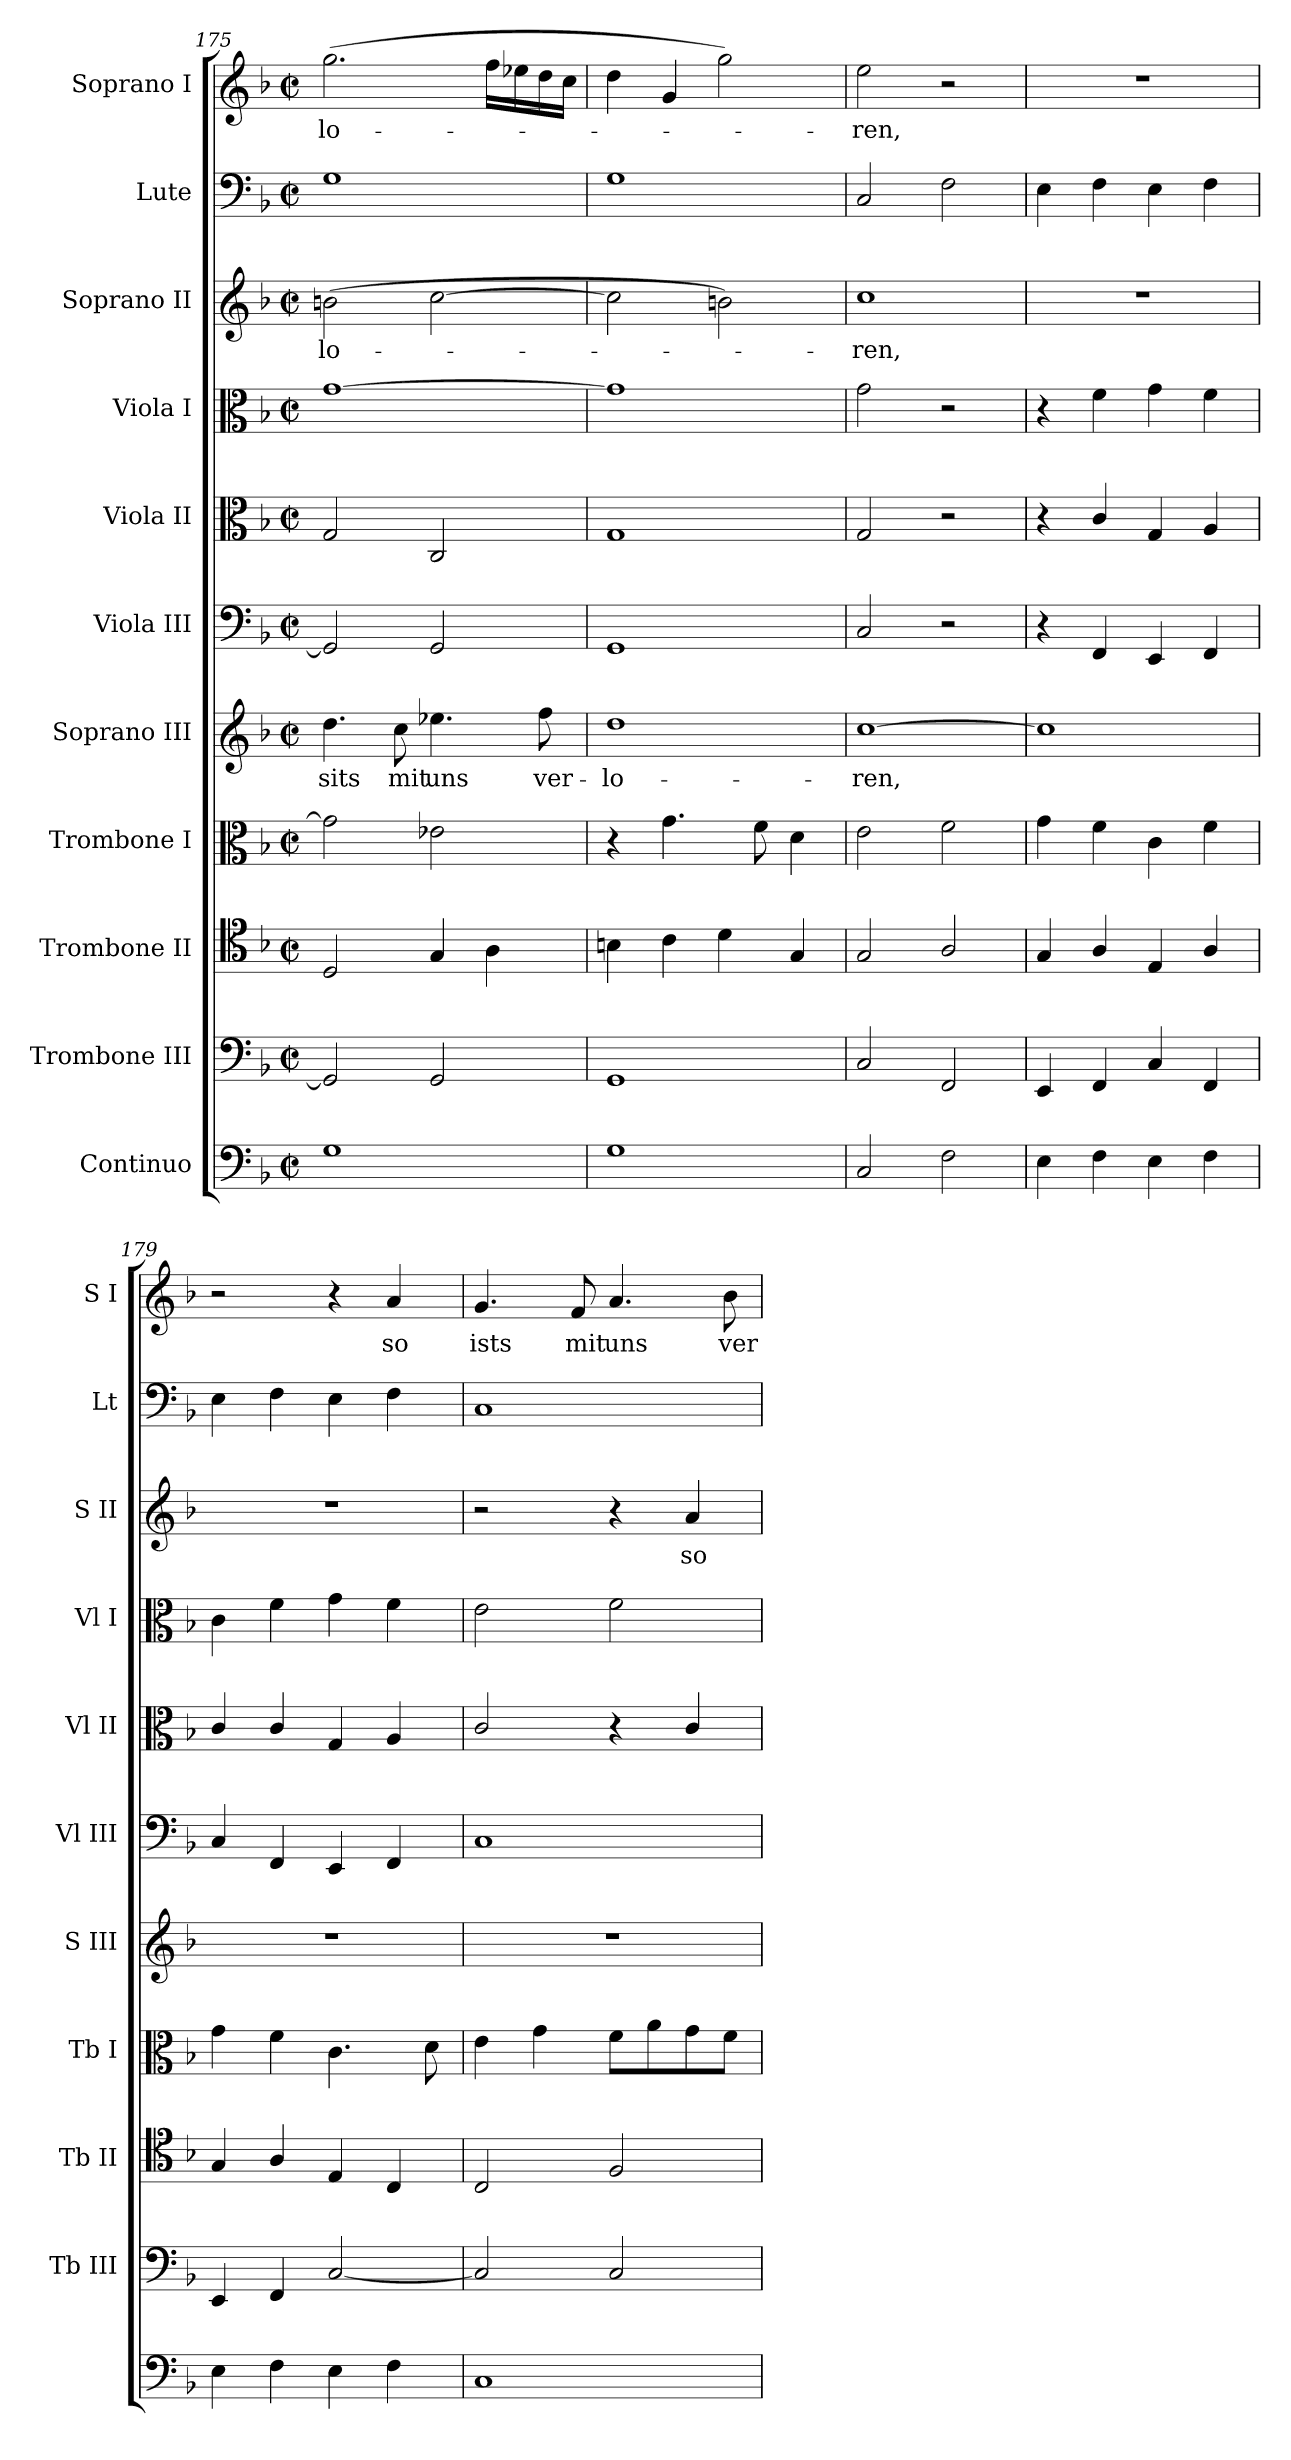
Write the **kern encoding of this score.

**kern	**kern	**kern	**kern	**kern	**text	**kern	**kern	**kern	**kern	**text	**kern	**kern	**text
*part11	*part10	*part9	*part8	*part7	*part7	*part6	*part5	*part4	*part3	*part3	*part2	*part1	*part1
*staff11	*staff10	*staff9	*staff8	*staff7	*staff7	*staff6	*staff5	*staff4	*staff3	*staff3	*staff2	*staff1	*staff1
*I"Continuo	*I"Trombone III	*I"Trombone II	*I"Trombone I	*I"Soprano III	*	*I"Viola III	*I"Viola II	*I"Viola I	*I"Soprano II	*	*I"Lute	*I"Soprano I	*
*	*I'Tb III	*I'Tb II	*I'Tb I	*I'S III	*	*I'Vl III	*I'Vl II	*I'Vl I	*I'S II	*	*I'Lt	*I'S I	*
*clefF4	*clefF4	*clefC4	*clefC3	*clefG2	*	*clefF4	*clefC3	*clefC3	*clefG2	*	*clefF4	*clefG2	*
*k[b-]	*k[b-]	*k[b-]	*k[b-]	*k[b-]	*	*k[b-]	*k[b-]	*k[b-]	*k[b-]	*	*k[b-]	*k[b-]	*
*F:	*F:	*F:	*F:	*F:	*	*F:	*F:	*F:	*F:	*	*F:	*F:	*
*M2/2	*M2/2	*M2/2	*M2/2	*M2/2	*	*M2/2	*M2/2	*M2/2	*M2/2	*	*M2/2	*M2/2	*
*met(c|)	*met(c|)	*met(c|)	*met(c|)	*met(c|)	*	*met(c|)	*met(c|)	*met(c|)	*met(c|)	*	*met(c|)	*met(c|)	*
=175	=175	=175	=175	=175	=175	=175	=175	=175	=175	=175	=175	=175	=175
!	!	!	!	!	!LO:LY:b	!	!	!	!	!LO:LY:b	!	!	!LO:LY:b
1G	2GG]	2D	2g]	4.dd	sits	2GG]	2G	[1g	(>2bn	-lo-	1G	(>2.gg	-lo-
!	!	!	!	!	!LO:LY:b	!	!	!	!	!	!	!	!
.	.	.	.	8cc	mit	.	.	.	.	.	.	.	.
!	!	!	!	!	!LO:LY:b	!	!	!	!	!	!	!	!
.	2GG	4G	2e-X	4.ee-X	uns	2GG	2C	.	[2cc	.	.	.	.
.	.	4A	.	.	.	.	.	.	.	.	.	16ffLL	.
.	.	.	.	.	.	.	.	.	.	.	.	16ee-X	.
!	!	!	!	!	!LO:LY:b	!	!	!	!	!	!	!	!
.	.	.	.	8ff	ver-	.	.	.	.	.	.	16dd	.
.	.	.	.	.	.	.	.	.	.	.	.	16ccJJ	.
=176	=176	=176	=176	=176	=176	=176	=176	=176	=176	=176	=176	=176	=176
!	!	!	!	!	!LO:LY:b	!	!	!	!	!	!	!	!
1G	1GG	4Bn	4r	1dd	-lo-	1GG	1G	1g]	2cc]	.	1G	4dd	.
.	.	4c	4.g	.	.	.	.	.	.	.	.	4g	.
.	.	4d	.	.	.	.	.	.	2bn)	.	.	2gg)	.
.	.	.	8f	.	.	.	.	.	.	.	.	.	.
.	.	4G	4d	.	.	.	.	.	.	.	.	.	.
=177	=177	=177	=177	=177	=177	=177	=177	=177	=177	=177	=177	=177	=177
!	!	!	!	!	!LO:LY:b	!	!	!	!	!LO:LY:b	!	!	!LO:LY:b
2C	2C	2G	2e	[1cc	-ren,	2C	2G	2g	1cc	ren,	2C	2ee	ren,
2F	2FF	2A/	2f	.	.	2r	2r	2r	.	.	2F	2r	.
=178	=178	=178	=178	=178	=178	=178	=178	=178	=178	=178	=178	=178	=178
4E	4EE	4G	4g	1cc]	.	4r	4r	4r	1r	.	4E	1r	.
4F	4FF	4A/	4f	.	.	4FF	4c/	4f	.	.	4F	.	.
4E	4C	4E	4c	.	.	4EE	4G	4g	.	.	4E	.	.
4F	4FF	4A/	4f	.	.	4FF	4A	4f	.	.	4F	.	.
=179	=179	=179	=179	=179	=179	=179	=179	=179	=179	=179	=179	=179	=179
4E	4EE	4G	4g	1r	.	4C	4c/	4c	1r	.	4E	2r	.
4F	4FF	4A/	4f	.	.	4FF	4c/	4f	.	.	4F	.	.
4E	[2C	4E	4.c	.	.	4EE	4G	4g	.	.	4E	4r	.
!	!	!	!	!	!	!	!	!	!	!	!	!	!LO:LY:b
4F	.	4C	.	.	.	4FF	4A	4f	.	.	4F	4a	so
.	.	.	8d	.	.	.	.	.	.	.	.	.	.
!!LO:LB:g=z
=180	=180	=180	=180	=180	=180	=180	=180	=180	=180	=180	=180	=180	=180
!	!	!	!	!	!	!	!	!	!	!	!	!	!LO:LY:b
1C	2C]	2C	4e	1r	.	1C	2c/	2e	2r	.	1C	4.g	ists
.	.	.	4g	.	.	.	.	.	.	.	.	.	.
!	!	!	!	!	!	!	!	!	!	!	!	!	!LO:LY:b
.	.	.	.	.	.	.	.	.	.	.	.	8f	mit
!	!	!	!	!	!	!	!	!	!	!	!	!	!LO:LY:b
.	2C	2F	8fL	.	.	.	4r	2f	4r	.	.	4.a	uns
.	.	.	8a	.	.	.	.	.	.	.	.	.	.
!	!	!	!	!	!	!	!	!	!	!LO:LY:b	!	!	!
.	.	.	8g	.	.	.	4c/	.	4a	so	.	.	.
!	!	!	!	!	!	!	!	!	!	!	!	!	!LO:LY:b
.	.	.	8fJ	.	.	.	.	.	.	.	.	8b-	ver-
=	=	=	=	=	=	=	=	=	=	=	=	=	=
*-	*-	*-	*-	*-	*-	*-	*-	*-	*-	*-	*-	*-	*-
